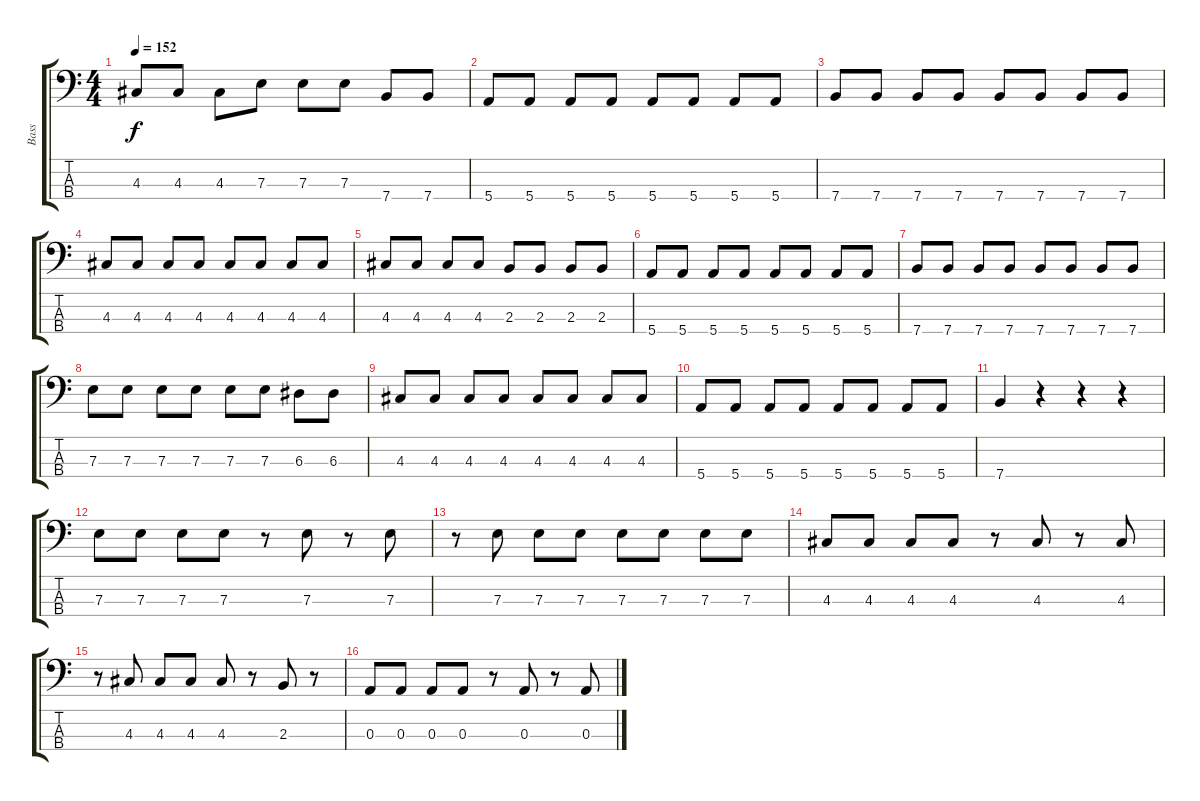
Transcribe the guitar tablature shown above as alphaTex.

\track ("Bass" "Bass") {instrument electricbassfinger}
\staff {score tabs}
\tuning (G2 D2 A1 E1) {hide}
\ts (4 4)
\tempo 152
\clef f4
\ks c
4.3.8{dy f} 4.3.8 4.3.8 7.3.8 7.3.8 7.3.8 7.4.8 7.4.8 |
5.4.8 5.4.8 5.4.8 5.4.8 5.4.8 5.4.8 5.4.8 5.4.8 |
7.4.8 7.4.8 7.4.8 7.4.8 7.4.8 7.4.8 7.4.8 7.4.8 |
4.3.8 4.3.8 4.3.8 4.3.8 4.3.8 4.3.8 4.3.8 4.3.8 |
4.3.8 4.3.8 4.3.8 4.3.8 2.3.8 2.3.8 2.3.8 2.3.8 |
5.4.8 5.4.8 5.4.8 5.4.8 5.4.8 5.4.8 5.4.8 5.4.8 |
7.4.8 7.4.8 7.4.8 7.4.8 7.4.8 7.4.8 7.4.8 7.4.8 |
7.3.8 7.3.8 7.3.8 7.3.8 7.3.8 7.3.8 6.3.8 6.3.8 |
4.3.8 4.3.8 4.3.8 4.3.8 4.3.8 4.3.8 4.3.8 4.3.8 |
5.4.8 5.4.8 5.4.8 5.4.8 5.4.8 5.4.8 5.4.8 5.4.8 |
7.4.4 r.4 r.4 r.4 |
7.3.8 7.3.8 7.3.8 7.3.8 r.8 7.3.8 r.8 7.3.8 |
r.8 7.3.8 7.3.8 7.3.8 7.3.8 7.3.8 7.3.8 7.3.8 |
4.3.8 4.3.8 4.3.8 4.3.8 r.8 4.3.8 r.8 4.3.8 |
r.8 4.3.8 4.3.8 4.3.8 4.3.8 r.8 2.3.8 r.8 |
0.3.8 0.3.8 0.3.8 0.3.8 r.8 0.3.8 r.8 0.3.8
